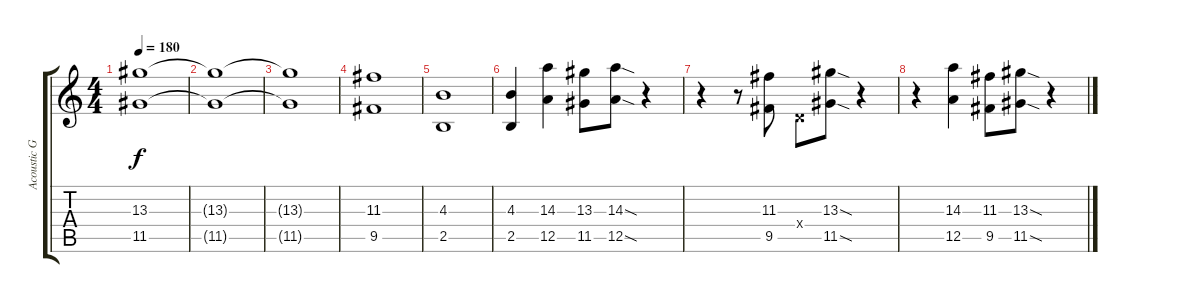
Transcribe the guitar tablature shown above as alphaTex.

\track ("Acoustic Guitar" "Acoustic G") {instrument acousticguitarsteel}
\staff {score tabs}
\tuning (E4 B3 G3 D3 A2 E2) {hide}
\ts (4 4)
\tempo 180
\clef g2
\ks c
(13.3{t} 11.5{t}).1{dy f} |
(13.3{t} 11.5{t}).1 |
(13.3{t} 11.5{t}).1 |
(11.3 9.5).1 |
(4.3 2.5).1 |
(4.3 2.5).4 (14.3 12.5).4 (13.3 11.5).8 (14.3{sod} 12.5{sod}).8 r.4 |
r.4 r.8 (11.3 9.5).8 0.4{x}.8 (13.3{sod} 11.5{sod}).8 r.4 |
r.4 (14.3 12.5).4 (11.3 9.5).8 (13.3{sod} 11.5{sod}).8 r.4
